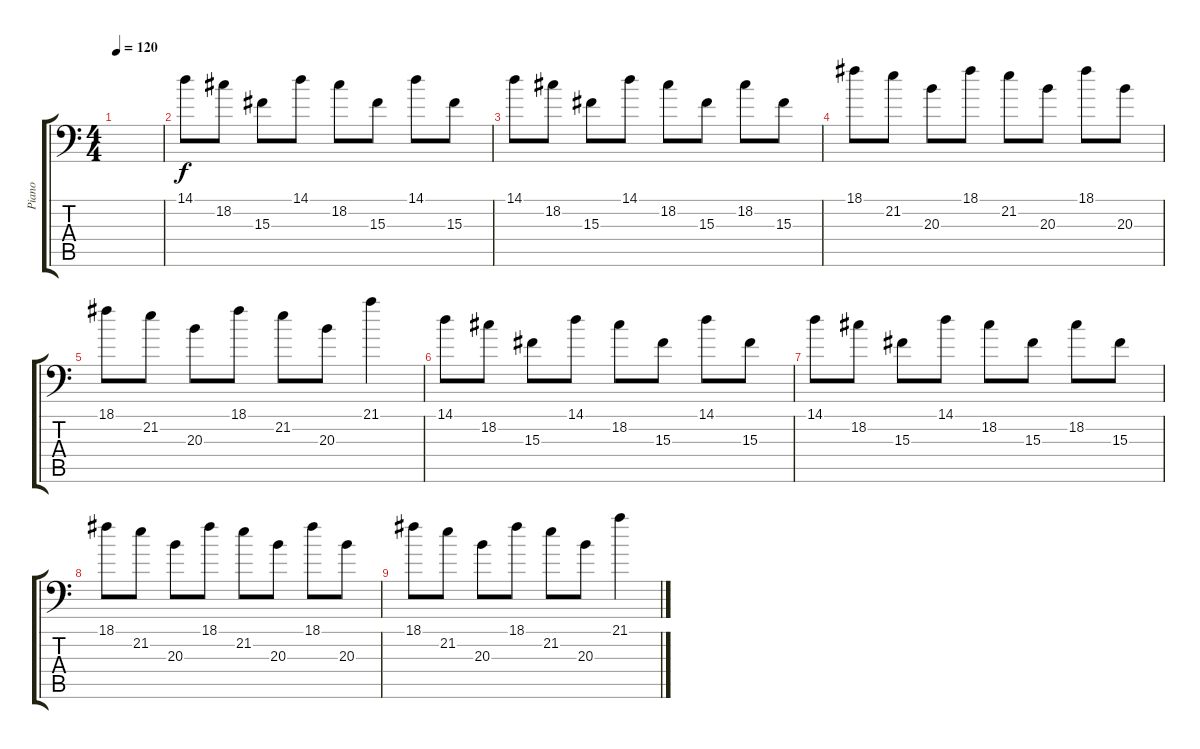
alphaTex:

\track ("Piano" "Piano") {instrument brightacousticpiano}
\staff {score tabs}
\tuning (C4 G3 Eb3 Bb2 F2 Bb1) {hide}
\ts (4 4)
\tempo 120
\clef f4
\ks c
|
14.1.8 18.2.8 15.3.8 14.1.8 18.2.8 15.3.8 14.1.8 15.3.8 |
14.1.8 18.2.8 15.3.8 14.1.8 18.2.8 15.3.8 18.2.8 15.3.8 |
18.1.8 21.2.8 20.3.8 18.1.8 21.2.8 20.3.8 18.1.8 20.3.8 |
18.1.8 21.2.8 20.3.8 18.1.8 21.2.8 20.3.8 21.1.4 |
14.1.8 18.2.8 15.3.8 14.1.8 18.2.8 15.3.8 14.1.8 15.3.8 |
14.1.8 18.2.8 15.3.8 14.1.8 18.2.8 15.3.8 18.2.8 15.3.8 |
18.1.8 21.2.8 20.3.8 18.1.8 21.2.8 20.3.8 18.1.8 20.3.8 |
18.1.8 21.2.8 20.3.8 18.1.8 21.2.8 20.3.8 21.1.4
